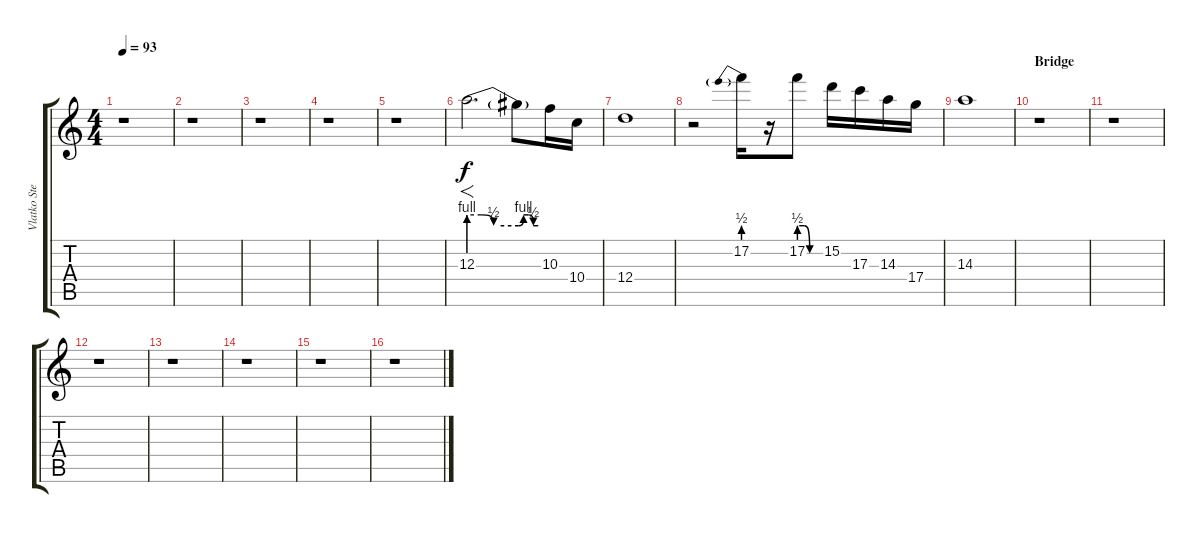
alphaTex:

\track ("Vlatko Stefanovski" "Vlatko Ste") {instrument overdrivenguitar}
\staff {score tabs}
\tuning (E4 B3 G3 D3 A2 E2) {hide}
\ts (4 4)
\tempo 93
\clef g2
\ks c
r.1{dy f} |
r.1 |
r.1 |
r.1 |
r.1 |
12.3{be (custom 0 4 15 4 30 2 60 2)}.2{f d} 12.3{be (custom 0 2 15 4 30 4 45 2 60 2) t}.8 10.3.16 10.4.16 |
12.4.1 |
r.2 17.2{be (prebend 0 2 60 2)}.16 r.16 17.2{be (custom 0 2 15 2 30 0 60 0)}.8 15.2.16 17.3.16 14.3.16 17.4.16 |
14.3.1 |
\section ("" "Bridge")
r.1 |
r.1 |
r.1 |
r.1 |
r.1 |
r.1 |
r.1
